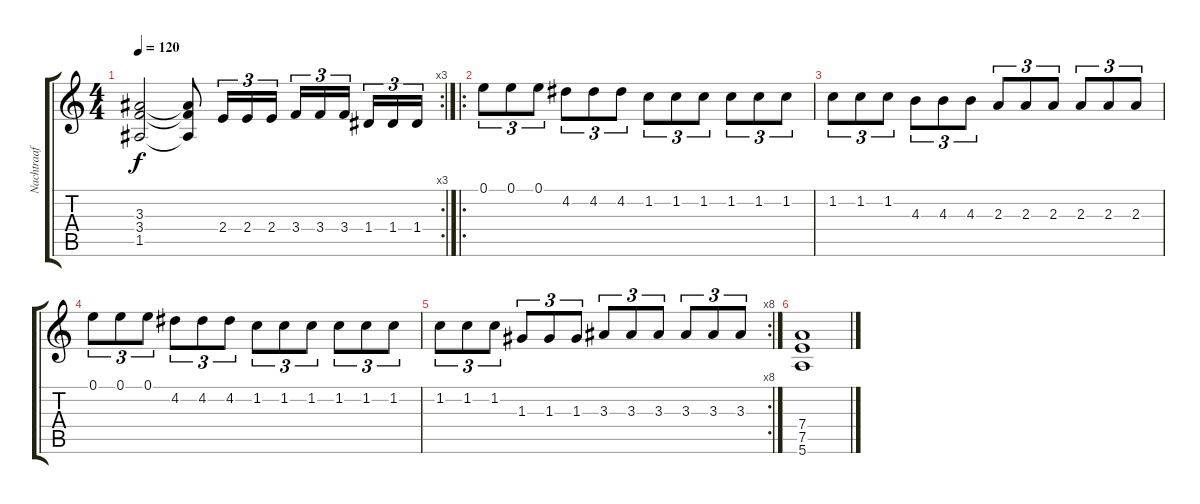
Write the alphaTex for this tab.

\track ("Nachtraaf" "Nachtraaf") {instrument distortionguitar}
\staff {score tabs}
\tuning (E4 B3 G3 D3 A2 E2) {hide}
\rc 3
\ts (4 4)
\tempo 120
\clef g2
\ks c
(3.3{t} 3.4{t} 1.5{t}).2{dy f} (3.3{t} 3.4{t} 1.5{t}).8 2.4.16{tu (3 2)} 2.4.16{tu (3 2)} 2.4.16{tu (3 2)} 3.4.16{tu (3 2)} 3.4.16{tu (3 2)} 3.4.16{tu (3 2)} 1.4.16{tu (3 2)} 1.4.16{tu (3 2)} 1.4.16{tu (3 2)} |
\ro
0.1.8{tu (3 2)} 0.1.8{tu (3 2)} 0.1.8{tu (3 2)} 4.2.8{tu (3 2)} 4.2.8{tu (3 2)} 4.2.8{tu (3 2)} 1.2.8{tu (3 2)} 1.2.8{tu (3 2)} 1.2.8{tu (3 2)} 1.2.8{tu (3 2)} 1.2.8{tu (3 2)} 1.2.8{tu (3 2)} |
1.2.8{tu (3 2)} 1.2.8{tu (3 2)} 1.2.8{tu (3 2)} 4.3.8{tu (3 2)} 4.3.8{tu (3 2)} 4.3.8{tu (3 2)} 2.3.8{tu (3 2)} 2.3.8{tu (3 2)} 2.3.8{tu (3 2)} 2.3.8{tu (3 2)} 2.3.8{tu (3 2)} 2.3.8{tu (3 2)} |
0.1.8{tu (3 2)} 0.1.8{tu (3 2)} 0.1.8{tu (3 2)} 4.2.8{tu (3 2)} 4.2.8{tu (3 2)} 4.2.8{tu (3 2)} 1.2.8{tu (3 2)} 1.2.8{tu (3 2)} 1.2.8{tu (3 2)} 1.2.8{tu (3 2)} 1.2.8{tu (3 2)} 1.2.8{tu (3 2)} |
\rc 8
1.2.8{tu (3 2)} 1.2.8{tu (3 2)} 1.2.8{tu (3 2)} 1.3.8{tu (3 2)} 1.3.8{tu (3 2)} 1.3.8{tu (3 2)} 3.3.8{tu (3 2)} 3.3.8{tu (3 2)} 3.3.8{tu (3 2)} 3.3.8{tu (3 2)} 3.3.8{tu (3 2)} 3.3.8{tu (3 2)} |
(7.4 7.5 5.6).1
